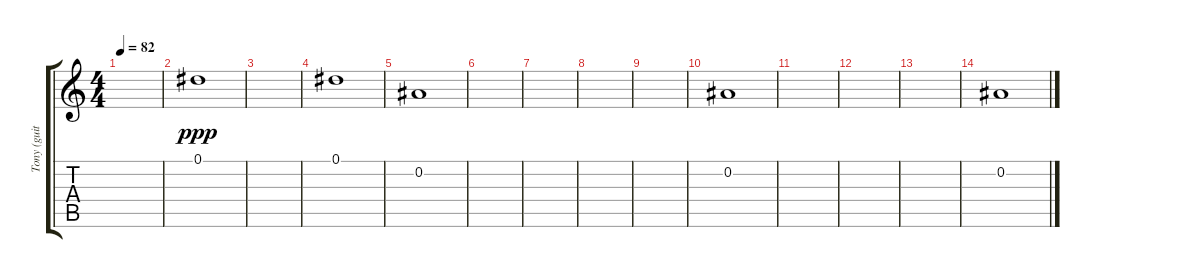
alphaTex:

\track ("Tony (guitar with octave up)" "Tony (guit") {instrument distortionguitar}
\staff {score tabs}
\tuning (Eb4 Bb3 Gb3 Db3 Ab2 Eb2) {hide}
\ts (4 4)
\tempo 82
\clef g2
\ks c
|
0.1.1{dy ppp} |
|
0.1.1 |
0.2.1 |
|
|
|
|
0.2.1 |
|
|
|
0.2.1
